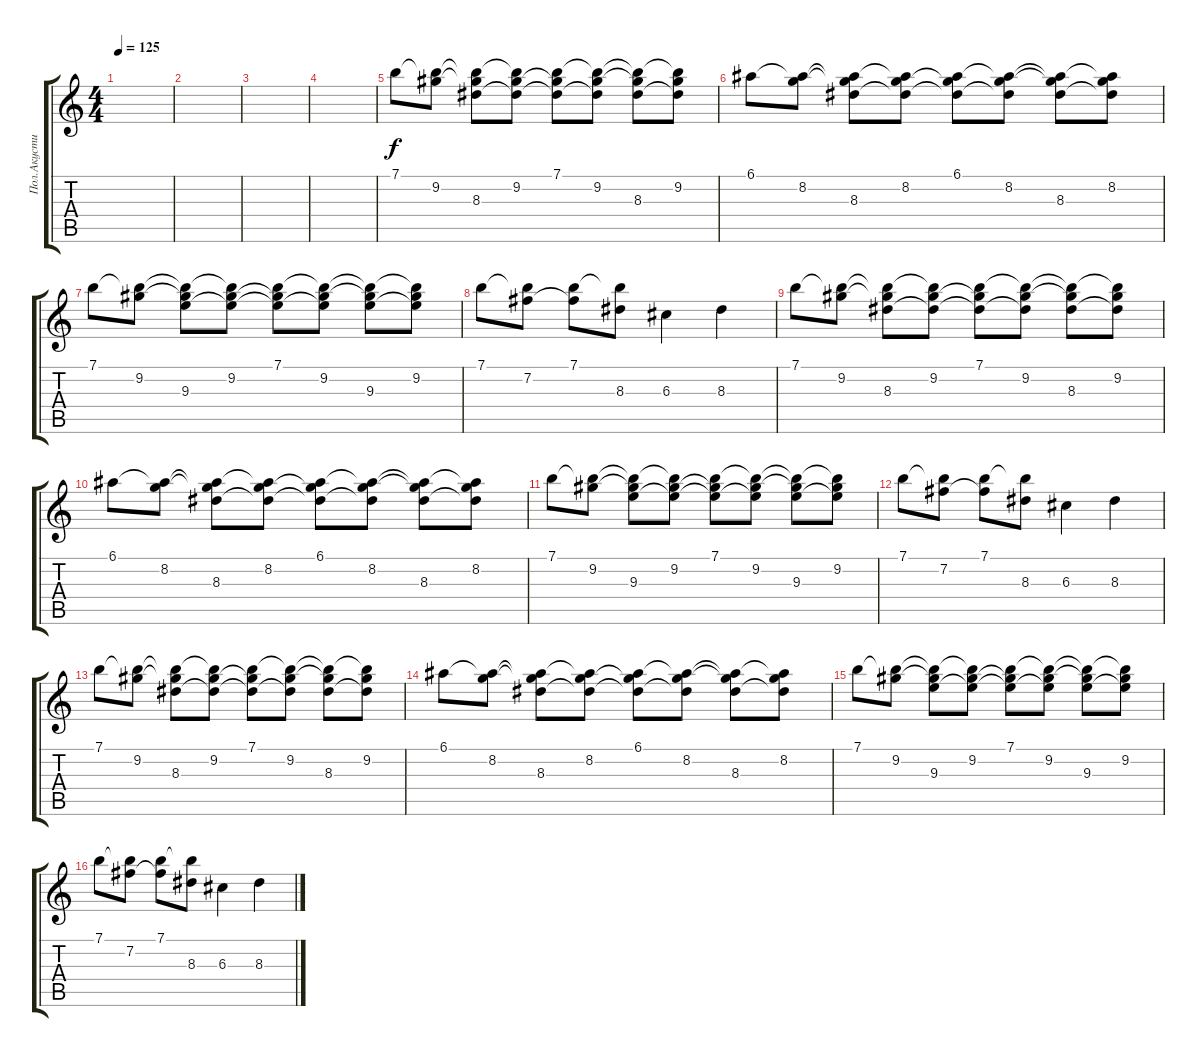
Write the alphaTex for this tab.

\track ("Пол.Акустика" "Пол.Акусти") {instrument electricguitarclean}
\staff {score tabs}
\tuning (E4 B3 G3 D3 A2 E2) {hide}
\ts (4 4)
\tempo 125
\clef g2
\ks c
|
|
|
|
7.1.8 (7.1{t} 9.2).8 (7.1{t} 9.2{t} 8.3).8 (7.1{t} 9.2 8.3{t}).8 (7.1 9.2{t} 8.3{t}).8 (7.1{t} 9.2 8.3{t}).8 (7.1{t} 9.2{t} 8.3).8 (7.1{t} 9.2 8.3{t}).8 |
6.1.8 (6.1{t} 8.2).8 (6.1{t} 8.2{t} 8.3).8 (6.1{t} 8.2 8.3{t}).8 (6.1 8.2{t} 8.3{t}).8 (6.1{t} 8.2 8.3{t}).8 (6.1{t} 8.2{t} 8.3).8 (6.1{t} 8.2 8.3{t}).8 |
7.1.8 (7.1{t} 9.2).8 (7.1{t} 9.2{t} 9.3).8 (7.1{t} 9.2 9.3{t}).8 (7.1 9.2{t} 9.3{t}).8 (7.1{t} 9.2 9.3{t}).8 (7.1{t} 9.2{t} 9.3).8 (7.1{t} 9.2 9.3{t}).8 |
7.1.8 (7.1{t} 7.2).8 (7.1 7.2{t}).8 (7.1{t} 8.3).8 6.3.4 8.3.4 |
7.1.8 (7.1{t} 9.2).8 (7.1{t} 9.2{t} 8.3).8 (7.1{t} 9.2 8.3{t}).8 (7.1 9.2{t} 8.3{t}).8 (7.1{t} 9.2 8.3{t}).8 (7.1{t} 9.2{t} 8.3).8 (7.1{t} 9.2 8.3{t}).8 |
6.1.8 (6.1{t} 8.2).8 (6.1{t} 8.2{t} 8.3).8 (6.1{t} 8.2 8.3{t}).8 (6.1 8.2{t} 8.3{t}).8 (6.1{t} 8.2 8.3{t}).8 (6.1{t} 8.2{t} 8.3).8 (6.1{t} 8.2 8.3{t}).8 |
7.1.8 (7.1{t} 9.2).8 (7.1{t} 9.2{t} 9.3).8 (7.1{t} 9.2 9.3{t}).8 (7.1 9.2{t} 9.3{t}).8 (7.1{t} 9.2 9.3{t}).8 (7.1{t} 9.2{t} 9.3).8 (7.1{t} 9.2 9.3{t}).8 |
7.1.8 (7.1{t} 7.2).8 (7.1 7.2{t}).8 (7.1{t} 8.3).8 6.3.4 8.3.4 |
7.1.8 (7.1{t} 9.2).8 (7.1{t} 9.2{t} 8.3).8 (7.1{t} 9.2 8.3{t}).8 (7.1 9.2{t} 8.3{t}).8 (7.1{t} 9.2 8.3{t}).8 (7.1{t} 9.2{t} 8.3).8 (7.1{t} 9.2 8.3{t}).8 |
6.1.8 (6.1{t} 8.2).8 (6.1{t} 8.2{t} 8.3).8 (6.1{t} 8.2 8.3{t}).8 (6.1 8.2{t} 8.3{t}).8 (6.1{t} 8.2 8.3{t}).8 (6.1{t} 8.2{t} 8.3).8 (6.1{t} 8.2 8.3{t}).8 |
7.1.8 (7.1{t} 9.2).8 (7.1{t} 9.2{t} 9.3).8 (7.1{t} 9.2 9.3{t}).8 (7.1 9.2{t} 9.3{t}).8 (7.1{t} 9.2 9.3{t}).8 (7.1{t} 9.2{t} 9.3).8 (7.1{t} 9.2 9.3{t}).8 |
7.1.8 (7.1{t} 7.2).8 (7.1 7.2{t}).8 (7.1{t} 8.3).8 6.3.4 8.3.4
